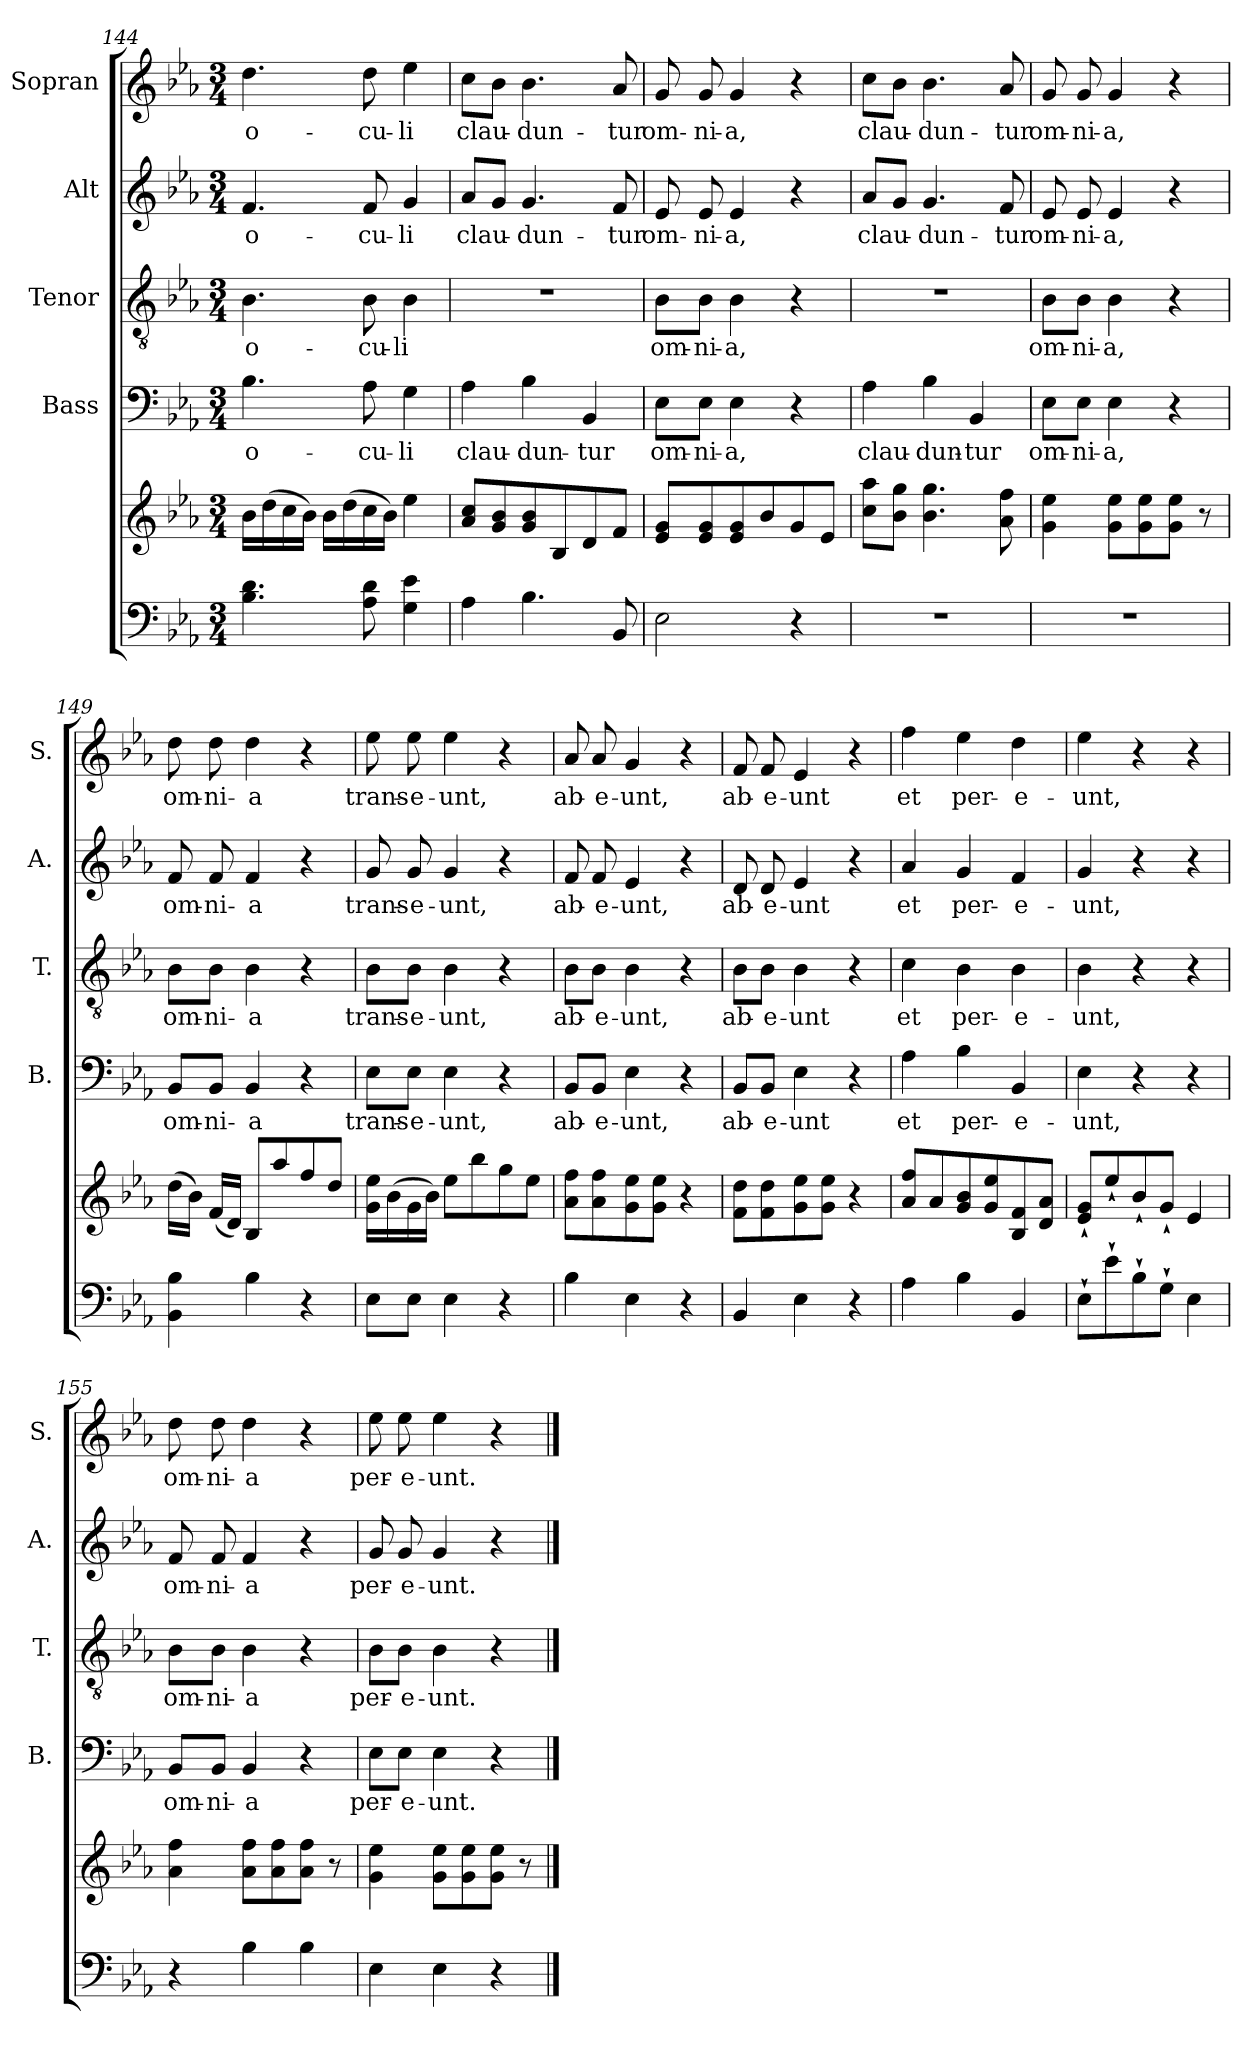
**kern	**kern	**kern	**text	**kern	**text	**kern	**text	**kern	**text
*part5	*part5	*part4	*part4	*part3	*part3	*part2	*part2	*part1	*part1
*staff6	*staff5	*staff4	*staff4	*staff3	*staff3	*staff2	*staff2	*staff1	*staff1
*	*	*I"Bass	*	*I"Tenor	*	*I"Alt	*	*I"Sopran	*
*	*	*I'B.	*	*I'T.	*	*I'A.	*	*I'S.	*
!!LO:PB:g=z
*clefF4	*clefG2	*clefF4	*	*clefGv2	*	*clefG2	*	*clefG2	*
*k[b-e-a-]	*k[b-e-a-]	*k[b-e-a-]	*	*k[b-e-a-]	*	*k[b-e-a-]	*	*k[b-e-a-]	*
*E-:	*E-:	*E-:	*	*E-:	*	*E-:	*	*E-:	*
*M3/4	*M3/4	*M3/4	*	*M3/4	*	*M3/4	*	*M3/4	*
=144	=144	=144	=144	=144	=144	=144	=144	=144	=144
!	!	!	!LO:LY:b	!	!LO:LY:b	!	!LO:LY:b	!	!LO:LY:b
4.B-\ 4.d\	16b-\LL	4.B-\	o-	4.B-\	o-	4.f/	o-	4.dd\	o-
.	(>16dd\	.	.	.	.	.	.	.	.
.	16cc\	.	.	.	.	.	.	.	.
.	16b-\JJ)	.	.	.	.	.	.	.	.
.	16b-\LL	.	.	.	.	.	.	.	.
.	(>16dd\	.	.	.	.	.	.	.	.
!	!	!	!LO:LY:b	!	!LO:LY:b	!	!LO:LY:b	!	!LO:LY:b
8A-\ 8d\	16cc\	8A-\	-cu-	8B-\	-cu-	8f/	-cu-	8dd\	-cu-
.	16b-\JJ)	.	.	.	.	.	.	.	.
!	!	!	!LO:LY:b	!	!LO:LY:b	!	!LO:LY:b	!	!LO:LY:b
4G\ 4e-\	4ee-\	4G\	-li	4B-\	-li	4g/	-li	4ee-\	-li
=145	=145	=145	=145	=145	=145	=145	=145	=145	=145
!	!	!	!LO:LY:b	!	!	!	!LO:LY:b	!	!LO:LY:b
4A-\	8a-/ 8cc/L	4A-\	clau-	2.r	.	8a-/L	clau-	8cc\L	clau-
.	8g/ 8b-/	.	.	.	.	8g/J	.	8b-\J	.
!	!	!	!LO:LY:b	!	!	!	!LO:LY:b	!	!LO:LY:b
4.B-\	8g/ 8b-/	4B-\	-dun-	.	.	4.g/	-dun-	4.b-\	-dun-
.	8B-/	.	.	.	.	.	.	.	.
!	!	!	!LO:LY:b	!	!	!	!	!	!
.	8d/	4BB-/	-tur	.	.	.	.	.	.
!	!	!	!	!	!	!	!LO:LY:b	!	!LO:LY:b
8BB-/	8f/J	.	.	.	.	8f/	-tur	8a-/	-tur
=146	=146	=146	=146	=146	=146	=146	=146	=146	=146
!	!	!	!LO:LY:b	!	!LO:LY:b	!	!LO:LY:b	!	!LO:LY:b
2E-\	8e-/ 8g/L	8E-\L	om-	8B-\L	om-	8e-/	om-	8g/	om-
!	!	!	!LO:LY:b	!	!LO:LY:b	!	!LO:LY:b	!	!LO:LY:b
.	8e-/ 8g/	8E-\J	-ni-	8B-\J	-ni-	8e-/	-ni-	8g/	-ni-
!	!	!	!LO:LY:b	!	!LO:LY:b	!	!LO:LY:b	!	!LO:LY:b
.	8e-/ 8g/	4E-\	-a,	4B-\	-a,	4e-/	-a,	4g/	-a,
.	8b-/	.	.	.	.	.	.	.	.
4r	8g/	4r	.	4r	.	4r	.	4r	.
.	8e-/J	.	.	.	.	.	.	.	.
=147	=147	=147	=147	=147	=147	=147	=147	=147	=147
!	!	!	!LO:LY:b	!	!	!	!LO:LY:b	!	!LO:LY:b
2.r	8cc\ 8aa-\L	4A-\	clau-	2.r	.	8a-/L	clau-	8cc\L	clau-
.	8b-\ 8gg\J	.	.	.	.	8g/J	.	8b-\J	.
!	!	!	!LO:LY:b	!	!	!	!LO:LY:b	!	!LO:LY:b
.	4.b-\ 4.gg\	4B-\	-dun-	.	.	4.g/	-dun-	4.b-\	-dun-
!	!	!	!LO:LY:b	!	!	!	!	!	!
.	.	4BB-/	-tur	.	.	.	.	.	.
!	!	!	!	!	!	!	!LO:LY:b	!	!LO:LY:b
.	8a-\ 8ff\	.	.	.	.	8f/	-tur	8a-/	-tur
=148	=148	=148	=148	=148	=148	=148	=148	=148	=148
!	!	!	!LO:LY:b	!	!LO:LY:b	!	!LO:LY:b	!	!LO:LY:b
2.r	4g\ 4ee-\	8E-\L	om-	8B-\L	om-	8e-/	om-	8g/	om-
!	!	!	!LO:LY:b	!	!LO:LY:b	!	!LO:LY:b	!	!LO:LY:b
.	.	8E-\J	-ni-	8B-\J	-ni-	8e-/	-ni-	8g/	-ni-
!	!	!	!LO:LY:b	!	!LO:LY:b	!	!LO:LY:b	!	!LO:LY:b
.	8g\ 8ee-\L	4E-\	-a,	4B-\	-a,	4e-/	-a,	4g/	-a,
.	8g\ 8ee-\	.	.	.	.	.	.	.	.
.	8g\ 8ee-\J	4r	.	4r	.	4r	.	4r	.
.	8r	.	.	.	.	.	.	.	.
=149	=149	=149	=149	=149	=149	=149	=149	=149	=149
!	!	!	!LO:LY:b	!	!LO:LY:b	!	!LO:LY:b	!	!LO:LY:b
4BB-\ 4B-\	(>16dd\LL	8BB-/L	om-	8B-\L	om-	8f/	om-	8dd\	om-
.	16b-\JJ)	.	.	.	.	.	.	.	.
!	!	!	!LO:LY:b	!	!LO:LY:b	!	!LO:LY:b	!	!LO:LY:b
.	(<16f/LL	8BB-/J	-ni-	8B-\J	-ni-	8f/	-ni-	8dd\	-ni-
.	16d/JJ)	.	.	.	.	.	.	.	.
!	!	!	!LO:LY:b	!	!LO:LY:b	!	!LO:LY:b	!	!LO:LY:b
4B-\	8B-/L	4BB-/	-a	4B-\	-a	4f/	-a	4dd\	-a
.	8aa-/	.	.	.	.	.	.	.	.
4r	8ff/	4r	.	4r	.	4r	.	4r	.
.	8dd/J	.	.	.	.	.	.	.	.
!!LO:LB:g=z
=150	=150	=150	=150	=150	=150	=150	=150	=150	=150
!	!	!	!LO:LY:b	!	!LO:LY:b	!	!LO:LY:b	!	!LO:LY:b
8E-\L	16g\ 16ee-\LL	8E-\L	trans-	8B-\L	trans-	8g/	trans-	8ee-\	trans-
.	(>16b-\	.	.	.	.	.	.	.	.
!	!	!	!LO:LY:b	!	!LO:LY:b	!	!LO:LY:b	!	!LO:LY:b
8E-\J	16g\	8E-\J	-e-	8B-\J	-e-	8g/	-e-	8ee-\	-e-
.	16b-\JJ)	.	.	.	.	.	.	.	.
!	!	!	!LO:LY:b	!	!LO:LY:b	!	!LO:LY:b	!	!LO:LY:b
4E-\	8ee-\L	4E-\	-unt,	4B-\	-unt,	4g/	-unt,	4ee-\	-unt,
.	8bb-\	.	.	.	.	.	.	.	.
4r	8gg\	4r	.	4r	.	4r	.	4r	.
.	8ee-\J	.	.	.	.	.	.	.	.
=151	=151	=151	=151	=151	=151	=151	=151	=151	=151
!	!	!	!LO:LY:b	!	!LO:LY:b	!	!LO:LY:b	!	!LO:LY:b
4B-\	8a-\ 8ff\L	8BB-/L	ab-	8B-\L	ab-	8f/	ab-	8a-/	ab-
!	!	!	!LO:LY:b	!	!LO:LY:b	!	!LO:LY:b	!	!LO:LY:b
.	8a-\ 8ff\	8BB-/J	-e-	8B-\J	-e-	8f/	-e-	8a-/	-e-
!	!	!	!LO:LY:b	!	!LO:LY:b	!	!LO:LY:b	!	!LO:LY:b
4E-\	8g\ 8ee-\	4E-\	-unt,	4B-\	-unt,	4e-/	-unt,	4g/	-unt,
.	8g\ 8ee-\J	.	.	.	.	.	.	.	.
4r	4r	4r	.	4r	.	4r	.	4r	.
=152	=152	=152	=152	=152	=152	=152	=152	=152	=152
!	!	!	!LO:LY:b	!	!LO:LY:b	!	!LO:LY:b	!	!LO:LY:b
4BB-/	8f\ 8dd\L	8BB-/L	ab-	8B-\L	ab-	8d/	ab-	8f/	ab-
!	!	!	!LO:LY:b	!	!LO:LY:b	!	!LO:LY:b	!	!LO:LY:b
.	8f\ 8dd\	8BB-/J	-e-	8B-\J	-e-	8d/	-e-	8f/	-e-
!	!	!	!LO:LY:b	!	!LO:LY:b	!	!LO:LY:b	!	!LO:LY:b
4E-\	8g\ 8ee-\	4E-\	-unt	4B-\	-unt	4e-/	-unt	4e-/	-unt
.	8g\ 8ee-\J	.	.	.	.	.	.	.	.
4r	4r	4r	.	4r	.	4r	.	4r	.
=153	=153	=153	=153	=153	=153	=153	=153	=153	=153
!	!	!	!LO:LY:b	!	!LO:LY:b	!	!LO:LY:b	!	!LO:LY:b
4A-\	8a-/ 8ff/L	4A-\	et	4c\	et	4a-/	et	4ff\	et
.	8a-/	.	.	.	.	.	.	.	.
!	!	!	!LO:LY:b	!	!LO:LY:b	!	!LO:LY:b	!	!LO:LY:b
4B-\	8g/ 8b-/	4B-\	per-	4B-\	per-	4g/	per-	4ee-\	per-
.	8g/ 8ee-/	.	.	.	.	.	.	.	.
!	!	!	!LO:LY:b	!	!LO:LY:b	!	!LO:LY:b	!	!LO:LY:b
4BB-/	8B-/ 8f/	4BB-/	-e-	4B-\	-e-	4f/	-e-	4dd\	-e-
.	8d/ 8a-/J	.	.	.	.	.	.	.	.
=154	=154	=154	=154	=154	=154	=154	=154	=154	=154
!	!	!	!LO:LY:b	!	!LO:LY:b	!	!LO:LY:b	!	!LO:LY:b
8E-`>\L	8e-/`< 8g/`<L	4E-\	-unt,	4B-\	-unt,	4g/	-unt,	4ee-\	-unt,
8e-`>\	8ee-`</	.	.	.	.	.	.	.	.
8B-`>\	8b-`</	4r	.	4r	.	4r	.	4r	.
8G`>\J	8g`</J	.	.	.	.	.	.	.	.
4E-\	4e-/	4r	.	4r	.	4r	.	4r	.
=155	=155	=155	=155	=155	=155	=155	=155	=155	=155
!	!	!	!LO:LY:b	!	!LO:LY:b	!	!LO:LY:b	!	!LO:LY:b
4r	4a-\ 4ff\	8BB-/L	om-	8B-\L	om-	8f/	om-	8dd\	om-
!	!	!	!LO:LY:b	!	!LO:LY:b	!	!LO:LY:b	!	!LO:LY:b
.	.	8BB-/J	-ni-	8B-\J	-ni-	8f/	-ni-	8dd\	-ni-
!	!	!	!LO:LY:b	!	!LO:LY:b	!	!LO:LY:b	!	!LO:LY:b
4B-\	8a-\ 8ff\L	4BB-/	-a	4B-\	-a	4f/	-a	4dd\	-a
.	8a-\ 8ff\	.	.	.	.	.	.	.	.
4B-\	8a-\ 8ff\J	4r	.	4r	.	4r	.	4r	.
.	8r	.	.	.	.	.	.	.	.
=156	=156	=156	=156	=156	=156	=156	=156	=156	=156
!	!	!	!LO:LY:b	!	!LO:LY:b	!	!LO:LY:b	!	!LO:LY:b
4E-\	4g\ 4ee-\	8E-\L	per-	8B-\L	per-	8g/	per-	8ee-\	per-
!	!	!	!LO:LY:b	!	!LO:LY:b	!	!LO:LY:b	!	!LO:LY:b
.	.	8E-\J	-e-	8B-\J	-e-	8g/	-e-	8ee-\	-e-
!	!	!	!LO:LY:b	!	!LO:LY:b	!	!LO:LY:b	!	!LO:LY:b
4E-\	8g\ 8ee-\L	4E-\	-unt.	4B-\	-unt.	4g/	-unt.	4ee-\	-unt.
.	8g\ 8ee-\	.	.	.	.	.	.	.	.
4r	8g\ 8ee-\J	4r	.	4r	.	4r	.	4r	.
.	8r	.	.	.	.	.	.	.	.
==	==	==	==	==	==	==	==	==	==
*-	*-	*-	*-	*-	*-	*-	*-	*-	*-
